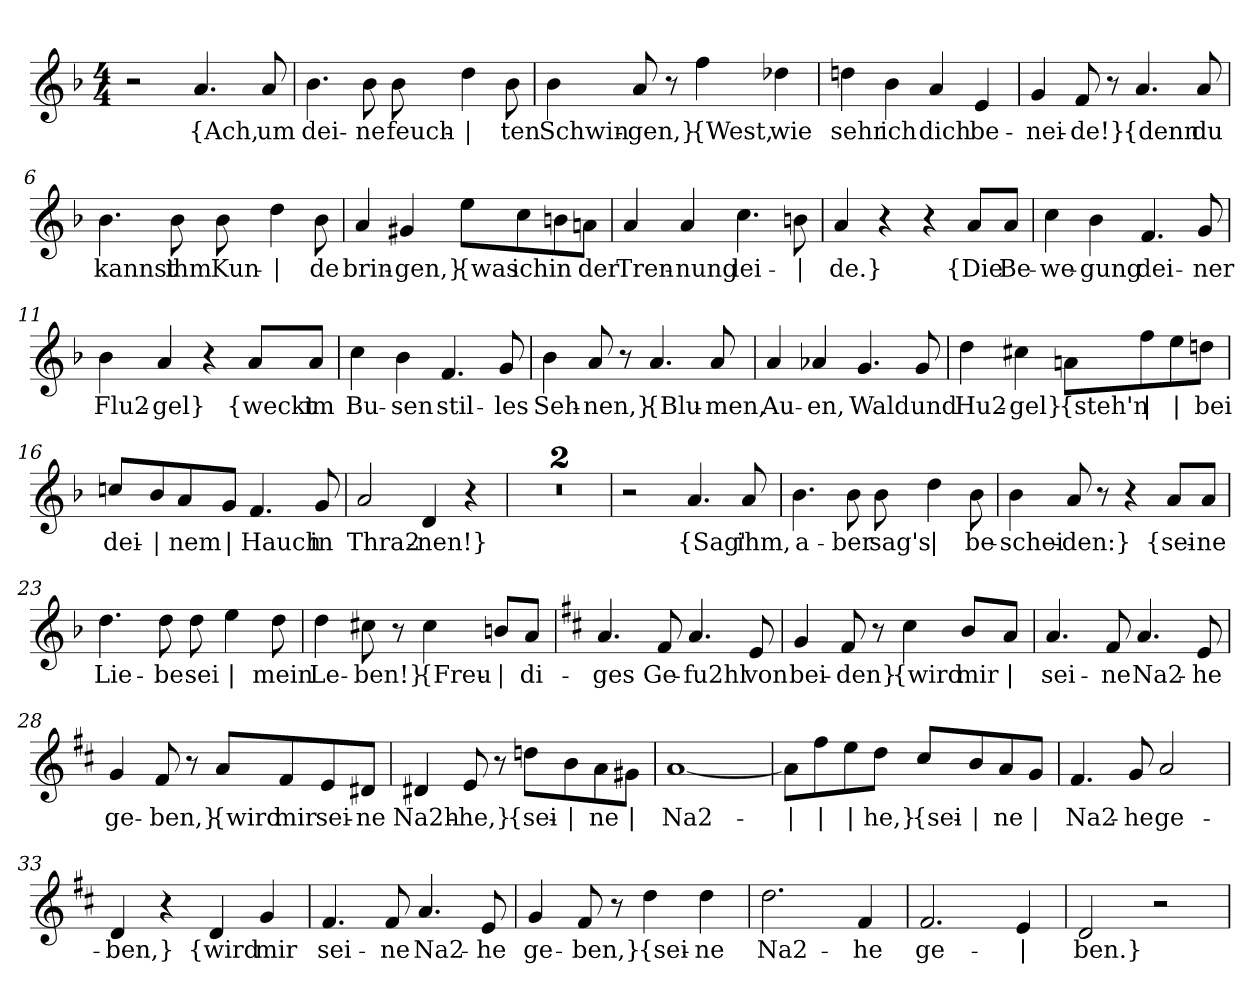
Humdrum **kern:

**kern	**text
*part1	*part1
*staff1	*staff1
*clefG2	*
*k[b-]	*
*M4/4	*
=1	=1
2r	.
!	!LO:LY:b
4.a/	{Ach,
!	!LO:LY:b
8a/	um
=2	=2
!	!LO:LY:b
4.b-\	dei-
!	!LO:LY:b
8b-\	-ne
!	!LO:LY:b
8b-\	feuch-
!	!LO:LY:b
4dd\	|
!	!LO:LY:b
8b-\	-ten
=3	=3
!	!LO:LY:b
4b-\	Schwin-
!	!LO:LY:b
8a/	-gen,}
8r	.
!	!LO:LY:b
4ff\	{West,
!	!LO:LY:b
4dd-X\	wie
=4	=4
!	!LO:LY:b
4ddn\	sehr
!	!LO:LY:b
4b-\	ich
!	!LO:LY:b
4a/	dich
!	!LO:LY:b
4e/	be-
!!LO:LB:g=z
=5	=5
!	!LO:LY:b
4g/	-nei-
!	!LO:LY:b
8f/	-de!}
8r	.
!	!LO:LY:b
4.a/	{denn
!	!LO:LY:b
8a/	du
=6	=6
!	!LO:LY:b
4.b-\	kannst
!	!LO:LY:b
8b-\	ihm
!	!LO:LY:b
8b-\	Kun-
!	!LO:LY:b
4dd\	|
!	!LO:LY:b
8b-\	-de
=7	=7
!	!LO:LY:b
4a/	brin-
!	!LO:LY:b
4g#X/	-gen,}
!	!LO:LY:b
8ee\L	{was
!	!LO:LY:b
8cc\	ich
!	!LO:LY:b
8bn\	in
!	!LO:LY:b
8an\J	der
=8	=8
!	!LO:LY:b
4a/	Tren-
!	!LO:LY:b
4a/	-nung
!	!LO:LY:b
4.cc\	lei-
!	!LO:LY:b
8bn\	|
!!LO:LB:g=z
=9	=9
!	!LO:LY:b
4a/	-de.}
4r	.
4r	.
!	!LO:LY:b
8a/L	{Die
!	!LO:LY:b
8a/J	Be-
=10	=10
!	!LO:LY:b
4cc\	-we-
!	!LO:LY:b
4b-\	-gung
!	!LO:LY:b
4.f/	dei-
!	!LO:LY:b
8g/	-ner
=11	=11
!	!LO:LY:b
4b-\	Flu2-
!	!LO:LY:b
4a/	-gel}
4r	.
!	!LO:LY:b
8a/L	{weckt
!	!LO:LY:b
8a/J	im
=12	=12
!	!LO:LY:b
4cc\	Bu-
!	!LO:LY:b
4b-\	-sen
!	!LO:LY:b
4.f/	stil-
!	!LO:LY:b
8g/	-les
!!LO:LB:g=z
=13	=13
!	!LO:LY:b
4b-\	Seh-
!	!LO:LY:b
8a/	-nen,}
8r	.
!	!LO:LY:b
4.a/	{Blu-
!	!LO:LY:b
8a/	-men,
=14	=14
!	!LO:LY:b
4a/	Au-
!	!LO:LY:b
4a-X/	-en,
!	!LO:LY:b
4.g/	Wald
!	!LO:LY:b
8g/	und
=15	=15
!	!LO:LY:b
4dd\	Hu2-
!	!LO:LY:b
4cc#X\	-gel}
!	!LO:LY:b
8an\L	{steh'n
!	!LO:LY:b
8ff\	|
!	!LO:LY:b
8ee\	|
!	!LO:LY:b
8ddn\J	bei
=16	=16
!	!LO:LY:b
8ccn/L	dei-
!	!LO:LY:b
8b-/	|
!	!LO:LY:b
8a/	-nem
!	!LO:LY:b
8g/J	|
!	!LO:LY:b
4.f/	Hauch
!	!LO:LY:b
8g/	in
!!LO:LB:g=z
=17	=17
!	!LO:LY:b
2a/	Thra2-
!	!LO:LY:b
4d/	-nen!}
4r	.
=18	=18
1r	.
=19	=19
1r	.
=20	=20
2r	.
!	!LO:LY:b
4.a/	{Sag'
!	!LO:LY:b
8a/	ihm,
=21	=21
!	!LO:LY:b
4.b-\	a-
!	!LO:LY:b
8b-\	-ber
!	!LO:LY:b
8b-\	sag's
!	!LO:LY:b
4dd\	|
!	!LO:LY:b
8b-\	be-
=22	=22
!	!LO:LY:b
4b-\	-schei-
!	!LO:LY:b
8a/	-den:}
8r	.
4r	.
!	!LO:LY:b
8a/L	{sei-
!	!LO:LY:b
8a/J	-ne
=23	=23
!	!LO:LY:b
4.dd\	Lie-
!	!LO:LY:b
8dd\	-be
!	!LO:LY:b
8dd\	sei
!	!LO:LY:b
4ee\	|
!	!LO:LY:b
8dd\	mein
!!LO:LB:g=z
=24	=24
!	!LO:LY:b
4dd\	Le-
!	!LO:LY:b
8cc#X\	-ben!}
8r	.
!	!LO:LY:b
4cc#\	{Freu-
!	!LO:LY:b
8bn/L	|
!	!LO:LY:b
8a/J	-di-
=25	=25
*k[f#c#]	*
!	!LO:LY:b
4.a/	-ges
!	!LO:LY:b
8f#/	Ge-
!	!LO:LY:b
4.a/	-fu2hl
!	!LO:LY:b
8e/	von
=26	=26
!	!LO:LY:b
4g/	bei-
!	!LO:LY:b
8f#/	-den}
8r	.
!	!LO:LY:b
4cc#\	{wird
!	!LO:LY:b
8b/L	mir
!	!LO:LY:b
8a/J	|
=27	=27
!	!LO:LY:b
4.a/	sei-
!	!LO:LY:b
8f#/	-ne
!	!LO:LY:b
4.a/	Na2-
!	!LO:LY:b
8e/	-he
!!LO:LB:g=z
=28	=28
!	!LO:LY:b
4g/	ge-
!	!LO:LY:b
8f#/	-ben,}
8r	.
!	!LO:LY:b
8a/L	{wird
!	!LO:LY:b
8f#/	mir
!	!LO:LY:b
8e/	sei-
!	!LO:LY:b
8d#X/J	-ne
=29	=29
!	!LO:LY:b
4d#X/	Na2h-
!	!LO:LY:b
8e/	-he,}
8r	.
!	!LO:LY:b
8ddn\L	{sei-
!	!LO:LY:b
8b\	|
!	!LO:LY:b
8a\	-ne
!	!LO:LY:b
8g#X\J	|
=30	=30
!	!LO:LY:b
[1a	Na2-
=31	=31
!	!LO:LY:b
8a\L]	|
!	!LO:LY:b
8ff#\	|
!	!LO:LY:b
8ee\	|
!	!LO:LY:b
8dd\J	-he,}
!	!LO:LY:b
8cc#/L	{sei-
!	!LO:LY:b
8b/	|
!	!LO:LY:b
8a/	-ne
!	!LO:LY:b
8g/J	|
=32	=32
!	!LO:LY:b
4.f#/	Na2-
!	!LO:LY:b
8g/	-he
!	!LO:LY:b
2a/	ge-
!!LO:LB:g=z
=33	=33
!	!LO:LY:b
4d/	-ben,}
4r	.
!	!LO:LY:b
4d/	{wird
!	!LO:LY:b
4g/	mir
=34	=34
!	!LO:LY:b
4.f#/	sei-
!	!LO:LY:b
8f#/	-ne
!	!LO:LY:b
4.a/	Na2-
!	!LO:LY:b
8e/	-he
=35	=35
!	!LO:LY:b
4g/	ge-
!	!LO:LY:b
8f#/	-ben,}
8r	.
!	!LO:LY:b
4dd\	{sei-
!	!LO:LY:b
4dd\	-ne
=36	=36
!	!LO:LY:b
2.dd\	Na2-
!	!LO:LY:b
4f#/	-he
=37	=37
!	!LO:LY:b
2.f#/	ge-
!	!LO:LY:b
4e/	|
=38	=38
!	!LO:LY:b
2d/	-ben.}
2r	.
=	=
*-	*-
